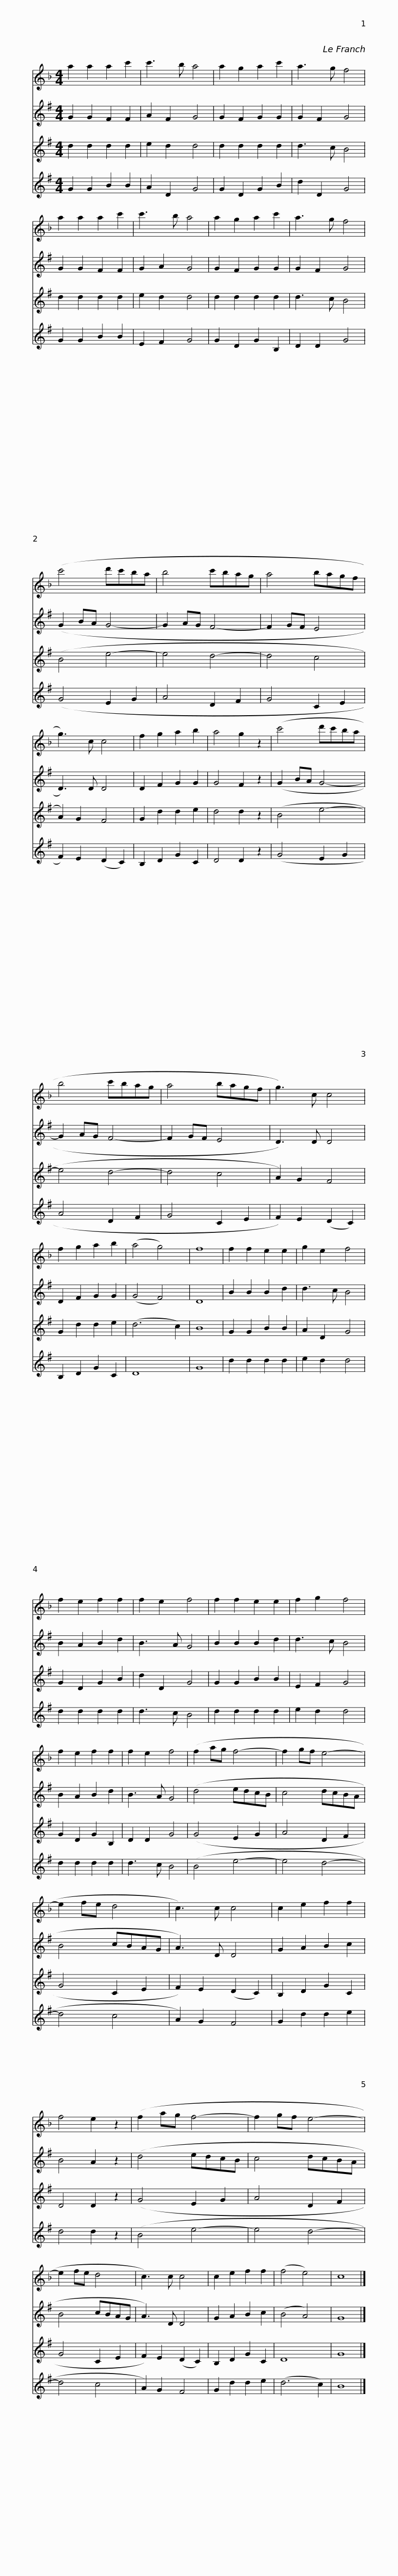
X:1
%%score 1 2 3 4
L:1/8
M:4/4
I:linebreak $
K:F
V:1 treble
V:2 treble transpose=-2
V:3 treble transpose=-14
V:4 treble transpose=-14
V:1
 a2 a2 a2 c'2 | c'3 b a4 | a2 g2 a2 c'2 | a3 g f4 | a2 a2 a2 c'2 | %5
 c'3 b a4 | a2 g2 a2 c'2 |$ a3 g f4 | (c'4 d'c'ba | b4 c'bag | %10
 a4 bagf | g3) c c4 | f2 g2 a2 b2 |$ a4 g2 z2 | (c'4 d'c'ba | %15
 b4 c'bag | a4 bagf | g3) c c4 | f2 g2 a2 b2 |$ (a4 g4) | %20
 f8 | f2 f2 e2 e2 | g2 e2 f4 | f2 e2 f2 f2 | f2 e2 f4 | %25
 f2 f2 e2 e2 | f2 g2 f4 | f2 e2 f2 f2 | f2 e2 f4 |$ (f2 ag f4- | %30
 f2 gf e4- | e2 fe d4 | c3) c c4 | c2 e2 f2 f2 | f4 e2 z2 | %35
 (f2 ag f4- |$ f2 gf e4- | e2 fe d4 | c3) c c4 | c2 e2 f2 f2 | %40
 (f4 e4) | c8 |] %42
V:2
[K:G] G2 G2 F2 F2 | A2 F2 G4 | G2 F2 G2 G2 | G2 F2 G4 | G2 G2 F2 F2 | %5
 G2 A2 G4 | G2 F2 G2 G2 |$ G2 F2 G4 | (G2 BA G4- | G2 AG F4- | %10
 F2 GF E4 | D3) D D4 | D2 F2 G2 G2 |$ G4 F2 z2 | (G2 BA G4- | %15
 G2 AG F4- | F2 GF E4 | D3) D D4 | D2 F2 G2 G2 |$ (G4 F4) | %20
 D8 | B2 B2 B2 d2 | d3 c B4 | B2 A2 B2 d2 | B3 A G4 | %25
 B2 B2 B2 d2 | d3 c B4 | B2 A2 B2 d2 | B3 A G4 |$ (d4 edcB | %30
 c4 dcBA | B4 cBAG | A3) D D4 | G2 A2 B2 c2 | B4 A2 z2 | %35
 (d4 edcB |$ c4 dcBA | B4 cBAG | A3) D D4 | G2 A2 B2 c2 | %40
 (B4 A4) | G8 |] %42
V:3
[K:G] d2 d2 d2 d2 | e2 d2 d4 | d2 d2 d2 d2 | d3 c B4 | d2 d2 d2 d2 | %5
 e2 d2 d4 | d2 d2 d2 d2 |$ d3 c B4 | (B4 e4- | e4 d4- | %10
 d4 c4 | A2) G2 F4 | G2 d2 d2 e2 |$ d4 d2 z2 | (B4 e4- | %15
 e4 d4- | d4 c4 | A2) G2 F4 | G2 d2 d2 e2 |$ (d6 c2) | %20
 B8 | G2 G2 B2 B2 | A2 D2 G4 | G2 D2 G2 B2 | d2 D2 G4 | %25
 G2 G2 B2 B2 | E2 F2 G4 | G2 D2 G2 B,2 | D2 D2 G4 |$ (G4 E2 G2 | %30
 A4 D2 F2 | G4 C2 E2 | F2) E2 (D2 C2) | B,2 D2 G2 C2 | D4 D2 z2 | %35
 (G4 E2 G2 |$ A4 D2 F2 | G4 C2 E2 | F2) E2 (D2 C2) | B,2 D2 G2 C2 | %40
 D8 | G8 |] %42
V:4
[K:G] G2 G2 B2 B2 | A2 D2 G4 | G2 D2 G2 B2 | d2 D2 G4 | G2 G2 B2 B2 | %5
 E2 F2 G4 | G2 D2 G2 B,2 |$ D2 D2 G4 | (G4 E2 G2 | A4 D2 F2 | %10
 G4 C2 E2 | F2) E2 (D2 C2) | B,2 D2 G2 C2 |$ D4 D2 z2 | (G4 E2 G2 | %15
 A4 D2 F2 | G4 C2 E2 | F2) E2 (D2 C2) | B,2 D2 G2 C2 |$ D8 | %20
 G8 | d2 d2 d2 d2 | e2 d2 d4 | d2 d2 d2 d2 | d3 c B4 | %25
 d2 d2 d2 d2 | e2 d2 d4 | d2 d2 d2 d2 | d3 c B4 |$ (B4 e4- | %30
 e4 d4- | d4 c4 | A2) G2 F4 | G2 d2 d2 e2 | d4 d2 z2 | %35
 (B4 e4- |$ e4 d4- | d4 c4 | A2) G2 F4 | G2 d2 d2 e2 | %40
 (d6 c2) | B8 |] %42
